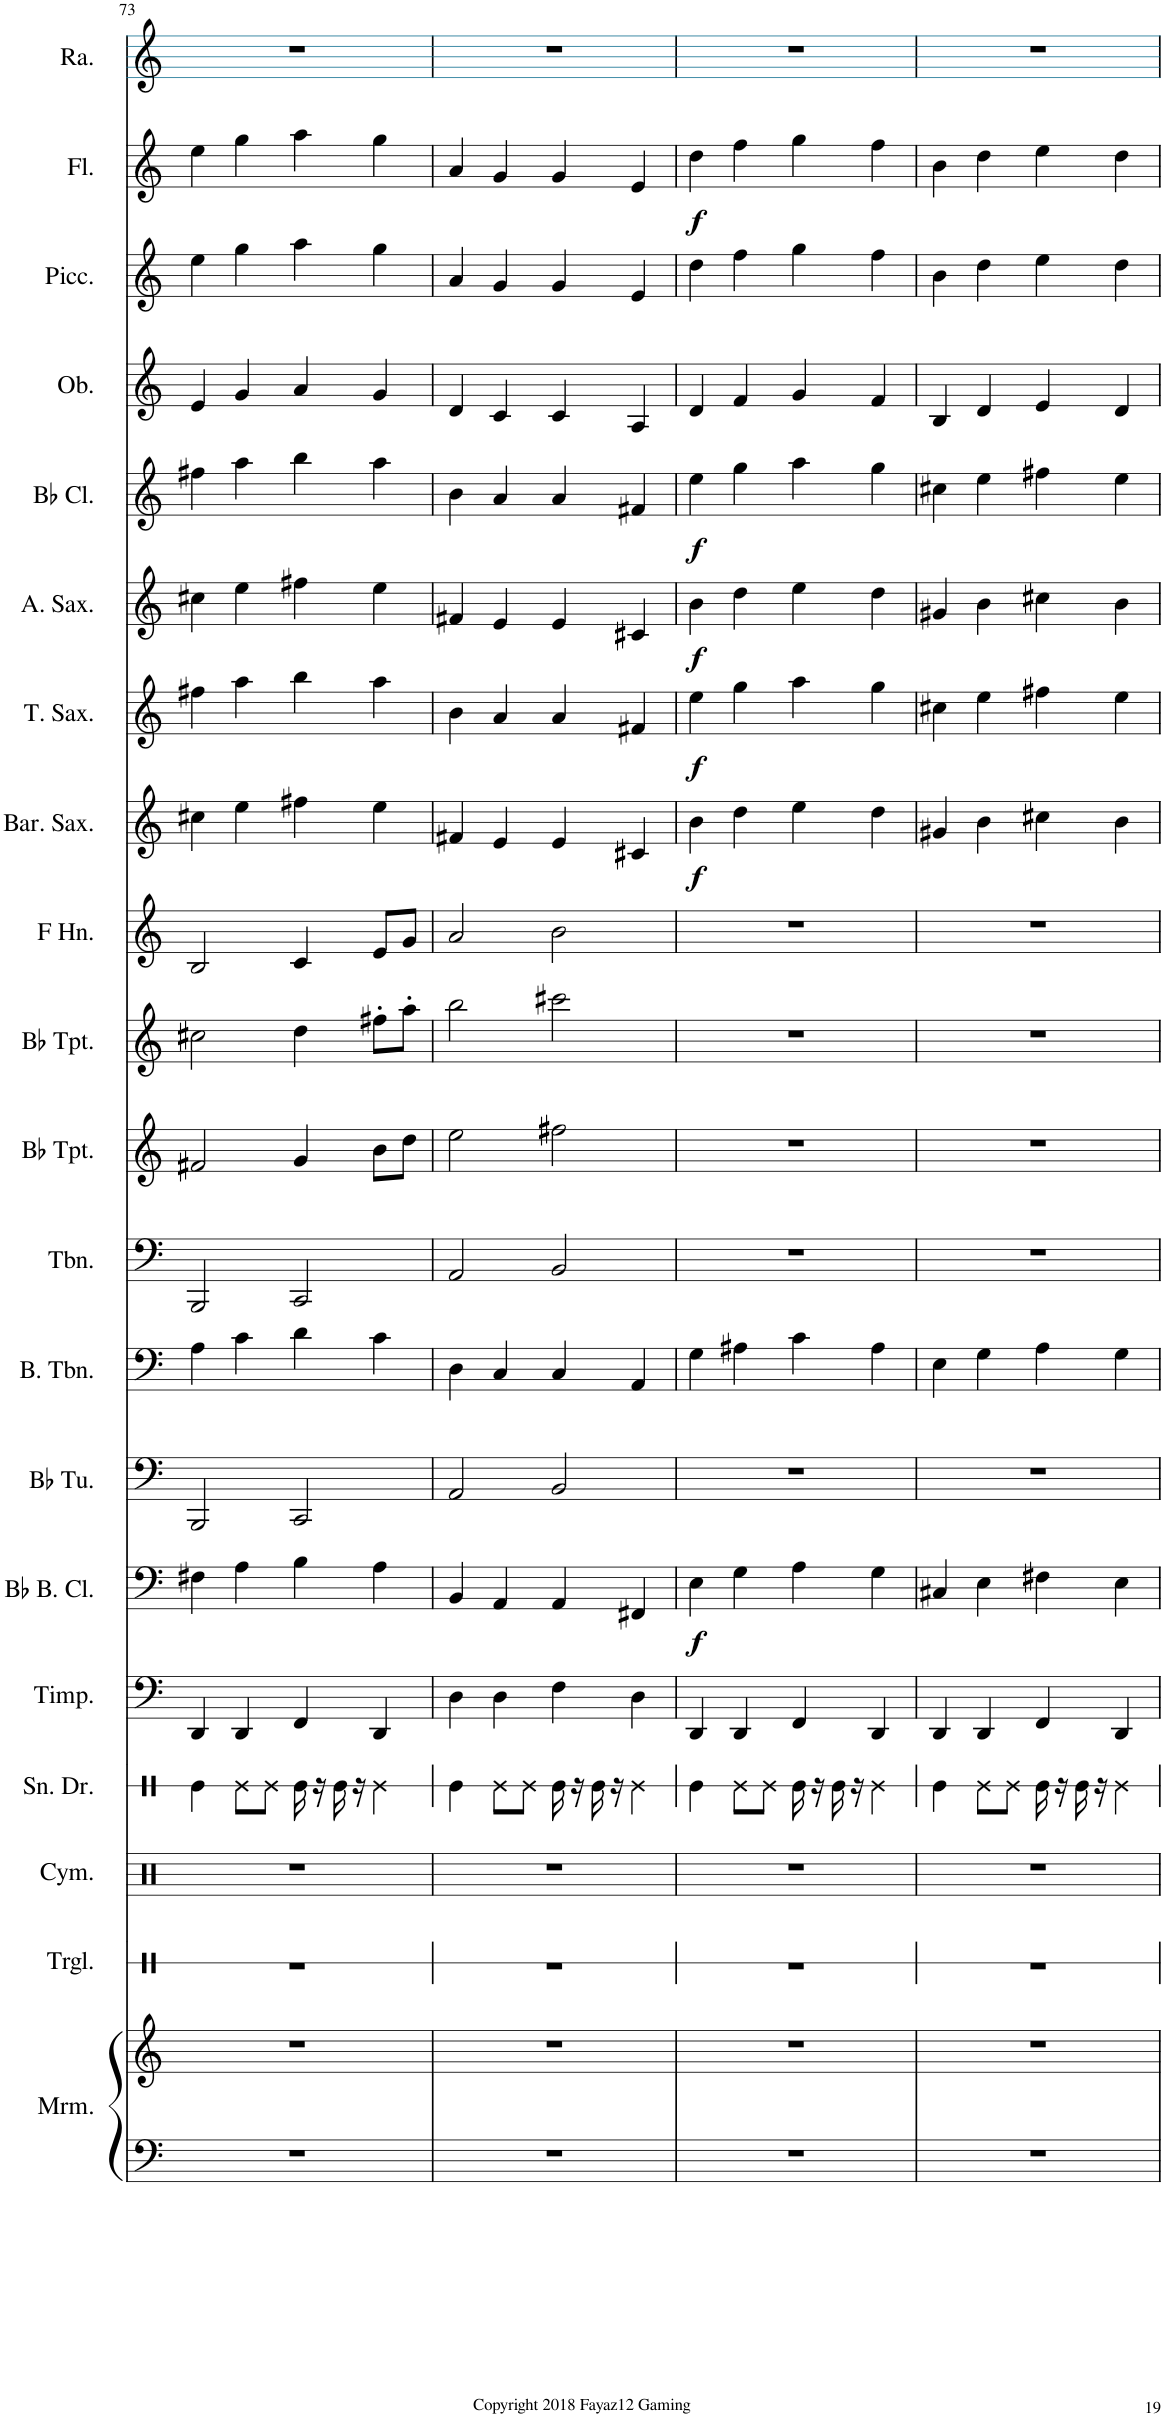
**kern	**kern	**kern	**kern	**kern	**kern	**kern	**dynam	**kern	**kern	**kern	**kern	**kern	**kern	**kern	**dynam	**kern	**dynam	**kern	**dynam	**kern	**dynam	**kern	**kern	**kern	**dynam	**kern
*part20	*part20	*part19	*part18	*part17	*part16	*part15	*part15	*part14	*part13	*part12	*part11	*part10	*part9	*part8	*part8	*part7	*part7	*part6	*part6	*part5	*part5	*part4	*part3	*part2	*part2	*part1
*staff21	*staff20	*staff19	*staff18	*staff17	*staff16	*staff15	*staff15	*staff14	*staff13	*staff12	*staff11	*staff10	*staff9	*staff8	*staff8	*staff7	*staff7	*staff6	*staff6	*staff5	*staff5	*staff4	*staff3	*staff2	*staff2	*staff1
*I"Marimba	*	*I"Triangle	*I"Cymbals	*I"Snare Drum	*I"Timpani	*I"Bb Bass Clarinet (Bass Clef)	*	*I"Bb Tuba	*I"Bass Trombone	*I"Trombone	*I"Bb Trumpet	*I"Bb Trumpet	*I"Horn in F	*I"Baritone Saxophone	*	*I"Tenor Saxophone	*	*I"Alto Saxophone	*	*I"Bb Clarinet	*	*I"Oboe	*I"Piccolo	*I"Flute	*	*I"Rosalina
*I'Mrm.	*	*I'Trgl.	*I'Cym.	*I'Sn. Dr.	*I'Timp.	*I'Bb B. Cl.	*	*I'Bb Tu.	*I'B. Tbn.	*I'Tbn.	*I'Bb Tpt.	*I'Bb Tpt.	*	*I'Bar. Sax.	*	*I'T. Sax.	*	*I'A. Sax.	*	*I'Bb Cl.	*	*I'Ob.	*I'Picc.	*I'Fl.	*	*I'Ra.
!!LO:PB:g=z
*clefF4	*clefG2	*clefX	*clefX	*clefX	*clefF4	*clefF4	*	*clefF4	*clefF4	*clefF4	*clefG2	*clefG2	*clefG2	*clefG2	*	*clefG2	*	*clefG2	*	*clefG2	*	*clefG2	*clefG2	*clefG2	*	*clefG2
*	*	*	*	*	*	*Trd1c2	*	*	*	*	*Trd1c2	*Trd1c2	*Trd4c7	*Trd12c21	*	*Trd8c14	*	*Trd5c9	*	*Trd1c2	*	*	*Trd-7c-12	*	*	*
*k[]	*k[]	*k[]	*k[]	*k[]	*k[]	*k[]	*	*k[]	*k[]	*k[]	*k[]	*k[]	*k[]	*k[]	*	*k[]	*	*k[]	*	*k[]	*	*k[]	*k[]	*k[]	*	*k[]
*M4/4	*M4/4	*M4/4	*M4/4	*M4/4	*M4/4	*M4/4	*	*M4/4	*M4/4	*M4/4	*M4/4	*M4/4	*M4/4	*M4/4	*	*M4/4	*	*M4/4	*	*M4/4	*	*M4/4	*M4/4	*M4/4	*	*M4/4
=73	=73	=73	=73	=73	=73	=73	=73	=73	=73	=73	=73	=73	=73	=73	=73	=73	=73	=73	=73	=73	=73	=73	=73	=73	=73	=73
1r	1r	1r	1r	4Re\	4DD/	4F#X\	.	2BBB/	4A\	2BBB/	2f#X/	2cc#X\	2B/	4cc#X\	.	4ff#X\	.	4cc#X\	.	4ff#X\	.	4e/	4ee\	4ee\	.	1r
.	.	.	.	8Re\L	4DD/	4A\	.	.	4c\	.	.	.	.	4ee\	.	4aa\	.	4ee\	.	4aa\	.	4g/	4gg\	4gg\	.	.
.	.	.	.	8Re\J	.	.	.	.	.	.	.	.	.	.	.	.	.	.	.	.	.	.	.	.	.	.
.	.	.	.	16Re\	4FF/	4B\	.	2CC/	4d\	2CC/	4g/	4dd\	4c/	4ff#X\	.	4bb\	.	4ff#X\	.	4bb\	.	4a/	4aa\	4aa\	.	.
.	.	.	.	16r	.	.	.	.	.	.	.	.	.	.	.	.	.	.	.	.	.	.	.	.	.	.
.	.	.	.	16Re\	.	.	.	.	.	.	.	.	.	.	.	.	.	.	.	.	.	.	.	.	.	.
.	.	.	.	16r	.	.	.	.	.	.	.	.	.	.	.	.	.	.	.	.	.	.	.	.	.	.
.	.	.	.	4Re\	4DD/	4A\	.	.	4c\	.	8b\L	8ff#X'\L	8e/L	4ee\	.	4aa\	.	4ee\	.	4aa\	.	4g/	4gg\	4gg\	.	.
.	.	.	.	.	.	.	.	.	.	.	8dd\J	8aa'\J	8g/J	.	.	.	.	.	.	.	.	.	.	.	.	.
=74	=74	=74	=74	=74	=74	=74	=74	=74	=74	=74	=74	=74	=74	=74	=74	=74	=74	=74	=74	=74	=74	=74	=74	=74	=74	=74
1r	1r	1r	1r	4Re\	4D\	4BB/	.	2AA/	4D\	2AA/	2ee\	2bb\	2a/	4f#X/	.	4b\	.	4f#X/	.	4b\	.	4d/	4a/	4a/	.	1r
.	.	.	.	8Re\L	4D\	4AA/	.	.	4C/	.	.	.	.	4e/	.	4a/	.	4e/	.	4a/	.	4c/	4g/	4g/	.	.
.	.	.	.	8Re\J	.	.	.	.	.	.	.	.	.	.	.	.	.	.	.	.	.	.	.	.	.	.
.	.	.	.	16Re\	4F\	4AA/	.	2BB/	4C/	2BB/	2ff#X\	2ccc#X\	2b\	4e/	.	4a/	.	4e/	.	4a/	.	4c/	4g/	4g/	.	.
.	.	.	.	16r	.	.	.	.	.	.	.	.	.	.	.	.	.	.	.	.	.	.	.	.	.	.
.	.	.	.	16Re\	.	.	.	.	.	.	.	.	.	.	.	.	.	.	.	.	.	.	.	.	.	.
.	.	.	.	16r	.	.	.	.	.	.	.	.	.	.	.	.	.	.	.	.	.	.	.	.	.	.
.	.	.	.	4Re\	4D\	4FF#X/	.	.	4AA/	.	.	.	.	4c#X/	.	4f#X/	.	4c#X/	.	4f#X/	.	4A/	4e/	4e/	.	.
=75	=75	=75	=75	=75	=75	=75	=75	=75	=75	=75	=75	=75	=75	=75	=75	=75	=75	=75	=75	=75	=75	=75	=75	=75	=75	=75
!	!	!	!	!	!	!	!LO:DY:b	!	!	!	!	!	!	!	!LO:DY:b	!	!LO:DY:b	!	!LO:DY:b	!	!LO:DY:b	!	!	!	!LO:DY:b	!
1r	1r	1r	1r	4Re\	4DD/	4E\	f	1r	4G\	1r	1r	1r	1r	4b\	f	4ee\	f	4b\	f	4ee\	f	4d/	4dd\	4dd\	f	1r
.	.	.	.	8Re\L	4DD/	4G\	.	.	4A#X\	.	.	.	.	4dd\	.	4gg\	.	4dd\	.	4gg\	.	4f/	4ff\	4ff\	.	.
.	.	.	.	8Re\J	.	.	.	.	.	.	.	.	.	.	.	.	.	.	.	.	.	.	.	.	.	.
.	.	.	.	16Re\	4FF/	4A\	.	.	4c\	.	.	.	.	4ee\	.	4aa\	.	4ee\	.	4aa\	.	4g/	4gg\	4gg\	.	.
.	.	.	.	16r	.	.	.	.	.	.	.	.	.	.	.	.	.	.	.	.	.	.	.	.	.	.
.	.	.	.	16Re\	.	.	.	.	.	.	.	.	.	.	.	.	.	.	.	.	.	.	.	.	.	.
.	.	.	.	16r	.	.	.	.	.	.	.	.	.	.	.	.	.	.	.	.	.	.	.	.	.	.
.	.	.	.	4Re\	4DD/	4G\	.	.	4A#\	.	.	.	.	4dd\	.	4gg\	.	4dd\	.	4gg\	.	4f/	4ff\	4ff\	.	.
=76	=76	=76	=76	=76	=76	=76	=76	=76	=76	=76	=76	=76	=76	=76	=76	=76	=76	=76	=76	=76	=76	=76	=76	=76	=76	=76
1r	1r	1r	1r	4Re\	4DD/	4C#X/	.	1r	4E\	1r	1r	1r	1r	4g#X/	.	4cc#X\	.	4g#X/	.	4cc#X\	.	4B/	4b\	4b\	.	1r
.	.	.	.	8Re\L	4DD/	4E\	.	.	4G\	.	.	.	.	4b\	.	4ee\	.	4b\	.	4ee\	.	4d/	4dd\	4dd\	.	.
.	.	.	.	8Re\J	.	.	.	.	.	.	.	.	.	.	.	.	.	.	.	.	.	.	.	.	.	.
.	.	.	.	16Re\	4FF/	4F#X\	.	.	4A\	.	.	.	.	4cc#X\	.	4ff#X\	.	4cc#X\	.	4ff#X\	.	4e/	4ee\	4ee\	.	.
.	.	.	.	16r	.	.	.	.	.	.	.	.	.	.	.	.	.	.	.	.	.	.	.	.	.	.
.	.	.	.	16Re\	.	.	.	.	.	.	.	.	.	.	.	.	.	.	.	.	.	.	.	.	.	.
.	.	.	.	16r	.	.	.	.	.	.	.	.	.	.	.	.	.	.	.	.	.	.	.	.	.	.
.	.	.	.	4Re\	4DD/	4E\	.	.	4G\	.	.	.	.	4b\	.	4ee\	.	4b\	.	4ee\	.	4d/	4dd\	4dd\	.	.
=	=	=	=	=	=	=	=	=	=	=	=	=	=	=	=	=	=	=	=	=	=	=	=	=	=	=
*-	*-	*-	*-	*-	*-	*-	*-	*-	*-	*-	*-	*-	*-	*-	*-	*-	*-	*-	*-	*-	*-	*-	*-	*-	*-	*-
